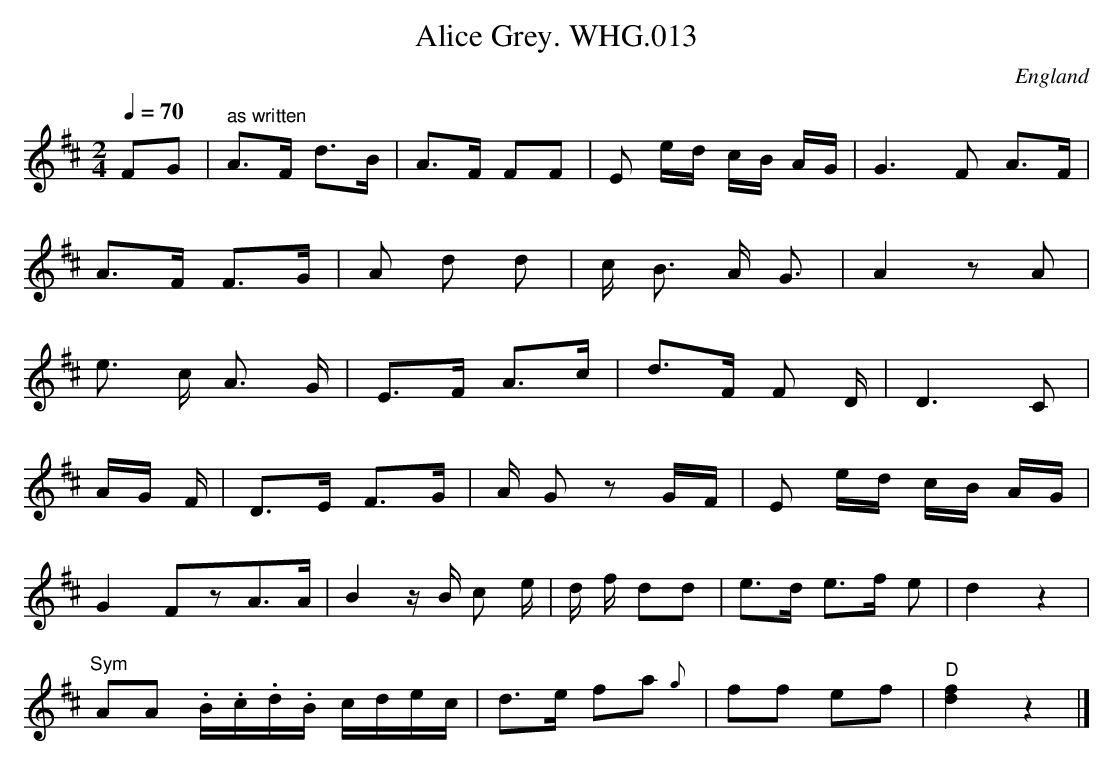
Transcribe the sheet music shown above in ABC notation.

X:1
T:Alice Grey. WHG.013
L:1/8
M:2/4
O:England
Q:1/4=70
K:D
FG|" as written"A>F d>B|A>F FF|E e/d/ c/B/ A/G/|G3F A>F|
A>F F>G|A d d|c< B A< G|A2zA|
e> c A> G|E>F A>c|d>F F D/|D3 C|
A/G/ F/|D>E F>G|A/ Gz G/F/|E e/d/ c/B/ A/G/|
G2FzA>A|B2z/B/ c e/|d/ f/ dd|e>d e>f e|d2z2|
"Sym"AA .B/.c/.d/.B/ c/d/e/c/|\
d>e fa {g}|ff ef|"^D"[d2f2]z2|]
